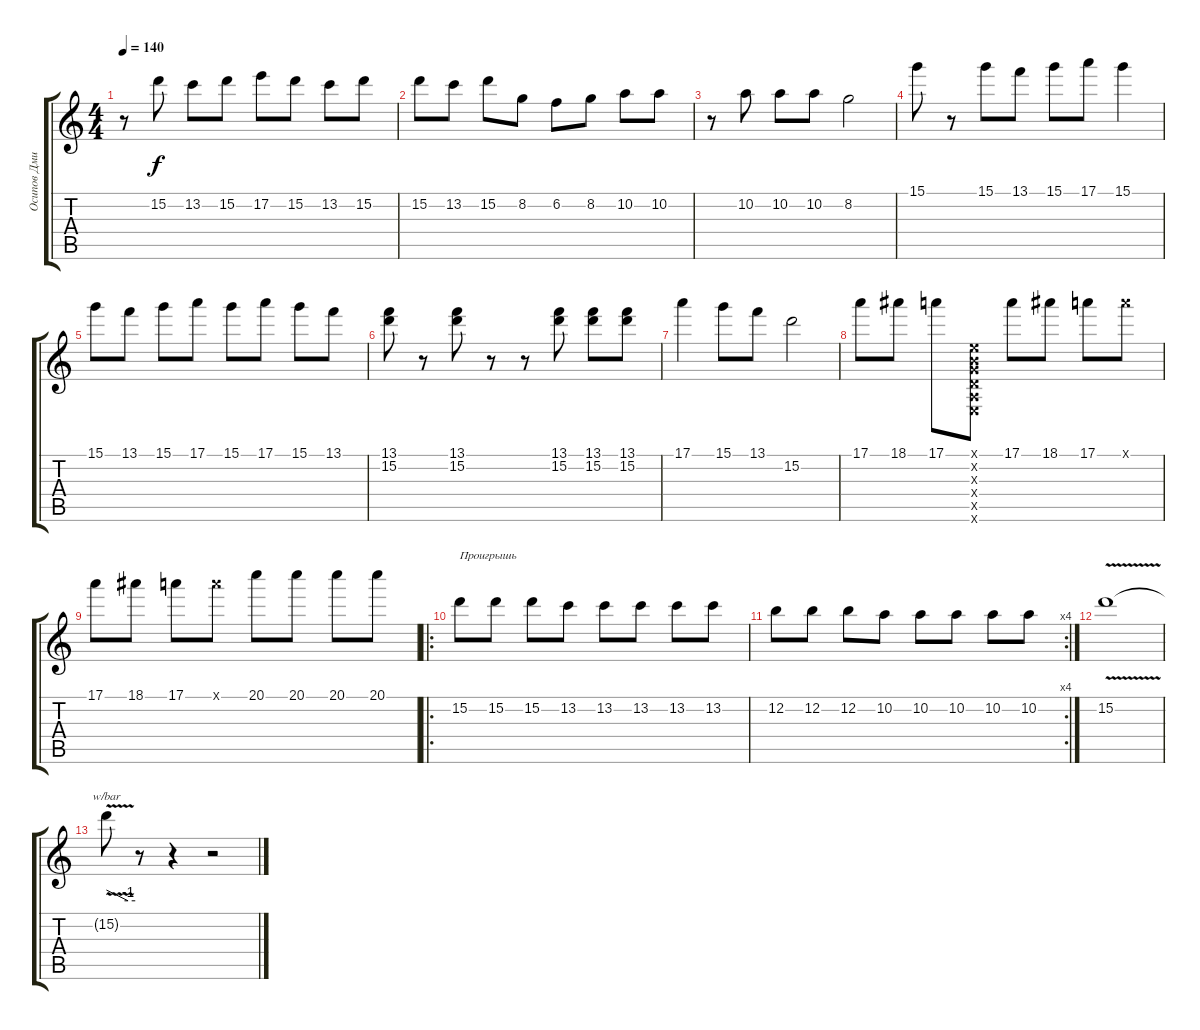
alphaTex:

\track ("Осипов Дмитрий" "Осипов Дми") {instrument overdrivenguitar}
\staff {score tabs}
\tuning (E4 B3 G3 D3 A2 E2) {hide}
\ts (4 4)
\tempo 140
\clef g2
\ks c
r.8{dy mp} 15.2.8{dy f} 13.2.8 15.2.8 17.2.8 15.2.8 13.2.8 15.2.8 |
15.2.8 13.2.8 15.2.8 8.2.8 6.2.8 8.2.8 10.2.8 10.2.8 |
r.8 10.2.8 10.2.8 10.2.8 8.2.2 |
15.1.8 r.8 15.1.8 13.1.8 15.1.8 17.1.8 15.1.4 |
15.1.8 13.1.8 15.1.8 17.1.8 15.1.8 17.1.8 15.1.8 13.1.8 |
(13.1 15.2).8 r.8 (13.1 15.2).8 r.8 r.8 (13.1 15.2).8 (13.1 15.2).8 (13.1 15.2).8 |
17.1.4 15.1.8 13.1.8 15.2.2 |
17.1.8 18.1.8 17.1.8 (0.1{x} 0.2{x} 0.3{x} 0.4{x} 0.5{x} 0.6{x}).8 17.1.8 18.1.8 17.1.8 17.1{x}.8 |
17.1.8 18.1.8 17.1.8 17.1{x}.8 20.1.8 20.1.8 20.1.8 20.1.8 |
\ro
15.2.8{txt "Проигрышь"} 15.2.8 15.2.8 13.2.8 13.2.8 13.2.8 13.2.8 13.2.8 |
\rc 4
12.2.8 12.2.8 12.2.8 10.2.8 10.2.8 10.2.8 10.2.8 10.2.8 |
15.2{v}.1 |
15.2{t}.8{tbe (custom default 0 0 45 -4 60 -4)} r.8 r.4 r.2
